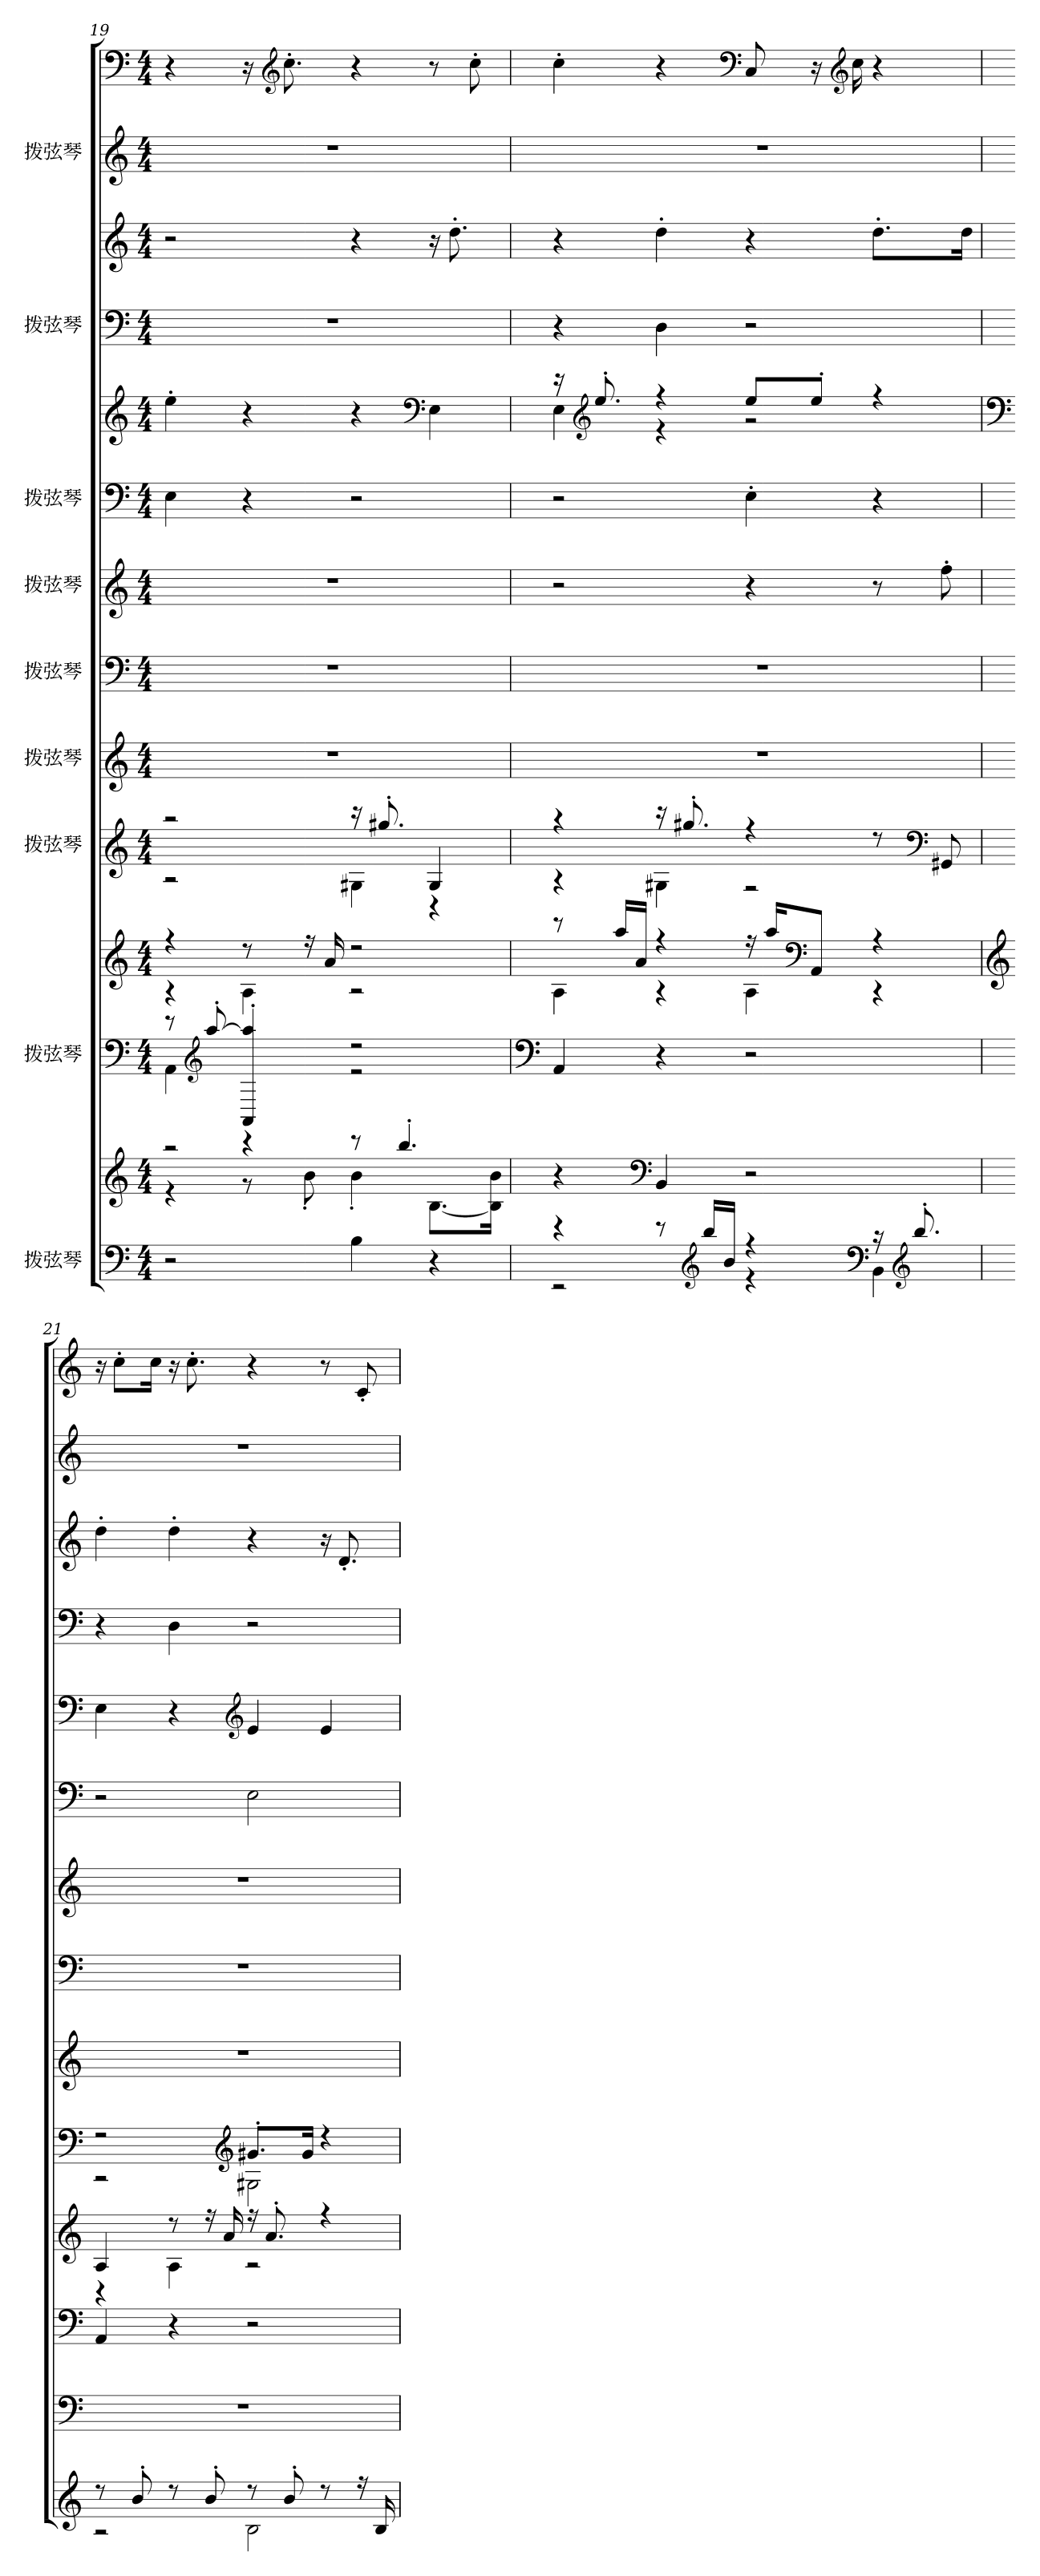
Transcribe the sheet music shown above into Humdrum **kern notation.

**kern	**kern	**kern	**kern	**kern	**kern	**kern	**kern	**kern	**kern	**kern	**kern	**kern	**kern
*part9	*part9	*part8	*part8	*part7	*part6	*part5	*part4	*part3	*part3	*part2	*part2	*part1	*part1
*staff14	*staff13	*staff12	*staff11	*staff10	*staff9	*staff8	*staff7	*staff6	*staff5	*staff4	*staff3	*staff2	*staff1
*I"拨弦琴	*	*I"拨弦琴	*	*I"拨弦琴	*I"拨弦琴	*I"拨弦琴	*I"拨弦琴	*I"拨弦琴	*	*I"拨弦琴	*	*I"拨弦琴	*
!!LO:PB:g=z
*clefF4	*clefG2	*clefF4	*clefG2	*clefG2	*clefG2	*clefF4	*clefG2	*clefF4	*clefG2	*clefF4	*clefG2	*clefG2	*clefF4
*k[]	*k[]	*k[]	*k[]	*k[]	*k[]	*k[]	*k[]	*k[]	*k[]	*k[]	*k[]	*k[]	*k[]
*M4/4	*M4/4	*M4/4	*M4/4	*M4/4	*M4/4	*M4/4	*M4/4	*M4/4	*M4/4	*M4/4	*M4/4	*M4/4	*M4/4
=19	=19	=19	=19	=19	=19	=19	=19	=19	=19	=19	=19	=19	=19
*	*^	*^	*^	*^	*	*	*	*	*	*	*	*	*
2r	2r	4r	8r	4AA\	4r	4r	2r	2r	1r	1r	1r	4E\	4ee'\	1r	2r	1r	4r
*	*	*	*clefG2	*	*	*	*	*	*	*	*	*	*	*	*	*	*
.	.	.	[8aa'/	.	.	.	.	.	.	.	.	.	.	.	.	.	.
.	.	8r	4AA/' 4aa/]'	4r	8r	4A\	.	.	.	.	.	4r	4r	.	.	.	16r
*	*	*	*	*	*	*	*	*	*	*	*	*	*	*	*	*	*clefG2
.	.	.	.	.	.	.	.	.	.	.	.	.	.	.	.	.	8.cc'\
.	.	8b'\	.	.	16r	.	.	.	.	.	.	.	.	.	.	.	.
.	.	.	.	.	16a/	.	.	.	.	.	.	.	.	.	.	.	.
4B\	8r	4b'\	2r	2r	2r	2r	16r	4G#X\	.	.	.	2r	4r	.	4r	.	4r
.	.	.	.	.	.	.	8.gg#X'/	.	.	.	.	.	.	.	.	.	.
.	4.bb'/	.	.	.	.	.	.	.	.	.	.	.	.	.	.	.	.
*	*	*	*	*	*	*	*	*	*	*	*	*	*clefF4	*	*	*	*
4r	.	[8.B\L	.	.	.	.	4G#/	4r	.	.	.	.	4E\	.	16r	.	8r
.	.	.	.	.	.	.	.	.	.	.	.	.	.	.	8.dd'\	.	.
.	.	.	.	.	.	.	.	.	.	.	.	.	.	.	.	.	8cc'\
.	.	16B\] 16b\Jk	.	.	.	.	.	.	.	.	.	.	.	.	.	.	.
*	*v	*v	*	*	*	*	*	*	*	*	*	*	*	*	*	*	*
*	*	*v	*v	*	*	*	*	*	*	*	*	*	*	*	*	*
!!LO:PB:g=z
=20	=20	=20	=20	=20	=20	=20	=20	=20	=20	=20	=20	=20	=20	=20	=20
*	*	*clefF4	*	*	*	*	*	*	*	*	*	*	*	*	*
*^	*	*	*	*	*	*	*	*	*	*	*^	*	*	*	*
4r	2r	4r	4AA/	8r	4A\	4r	4r	1r	1r	2r	2r	16r	4E\	4r	4r	1r	4cc'\
*	*	*	*	*	*	*	*	*	*	*	*	*clefG2	*	*	*	*	*
.	.	.	.	.	.	.	.	.	.	.	.	8.ee'/	.	.	.	.	.
.	.	.	.	16aa/LL	.	.	.	.	.	.	.	.	.	.	.	.	.
.	.	.	.	16a/JJ	.	.	.	.	.	.	.	.	.	.	.	.	.
*	*	*clefF4	*	*	*	*	*	*	*	*	*	*	*	*	*	*	*
8r	.	4BB/	4r	4r	4r	16r	4G#X\	.	.	.	.	4r	4r	4D\	4dd'\	.	4r
.	.	.	.	.	.	8.gg#X'/	.	.	.	.	.	.	.	.	.	.	.
*clefG2	*	*	*	*	*	*	*	*	*	*	*	*	*	*	*	*	*
16bb/LL	.	.	.	.	.	.	.	.	.	.	.	.	.	.	.	.	.
16b/JJ	.	.	.	.	.	.	.	.	.	.	.	.	.	.	.	.	.
*	*	*	*	*	*	*	*	*	*	*	*	*	*	*	*	*	*clefF4
4r	4r	2r	2r	16r	4A\	4r	2r	.	.	4r	4E'\	8ee/L	2r	2r	4r	.	8C/
.	.	.	.	16aa/KL	.	.	.	.	.	.	.	.	.	.	.	.	.
*	*	*	*	*clefF4	*	*	*	*	*	*	*	*	*	*	*	*	*
.	.	.	.	8AA/J	.	.	.	.	.	.	.	8ee'/J	.	.	.	.	16r
*	*	*	*	*	*	*	*	*	*	*	*	*	*	*	*	*	*clefG2
.	.	.	.	.	.	.	.	.	.	.	.	.	.	.	.	.	16cc\
*clefF4	*	*	*	*	*	*	*	*	*	*	*	*	*	*	*	*	*
16r	4BB\	.	.	4r	4r	8r	.	.	.	8r	4r	4r	.	.	8.dd'\L	.	4r
*clefG2	*	*	*	*	*	*	*	*	*	*	*	*	*	*	*	*	*
8.bb'/	.	.	.	.	.	.	.	.	.	.	.	.	.	.	.	.	.
*	*	*	*	*	*	*clefF4	*	*	*	*	*	*	*	*	*	*	*
.	.	.	.	.	.	8GG#X/	.	.	.	8ff'\	.	.	.	.	.	.	.
.	.	.	.	.	.	.	.	.	.	.	.	.	.	.	16dd\Jk	.	.
*	*	*	*	*	*	*	*	*	*	*	*	*v	*v	*	*	*	*
=21	=21	=21	=21	=21	=21	=21	=21	=21	=21	=21	=21	=21	=21	=21	=21	=21
*	*	*	*	*clefG2	*	*	*	*	*	*	*	*clefF4	*	*	*	*
8r	2r	1r	4AA/	4A/	4r	2r	2r	1r	1r	1r	2r	4E\	4r	4dd'\	1r	16r
.	.	.	.	.	.	.	.	.	.	.	.	.	.	.	.	8cc'\L
8b'/	.	.	.	.	.	.	.	.	.	.	.	.	.	.	.	.
.	.	.	.	.	.	.	.	.	.	.	.	.	.	.	.	16cc\Jk
8r	.	.	4r	8r	4A\	.	.	.	.	.	.	4r	4D\	4dd'\	.	16r
.	.	.	.	.	.	.	.	.	.	.	.	.	.	.	.	8.cc'\
8b'/	.	.	.	16r	.	.	.	.	.	.	.	.	.	.	.	.
.	.	.	.	16a/	.	.	.	.	.	.	.	.	.	.	.	.
*	*	*	*	*	*	*clefG2	*	*	*	*	*	*clefG2	*	*	*	*
8r	2B\	.	2r	16r	2r	8.g#X'/L	2G#X\	.	.	.	2E\	4e/	2r	4r	.	4r
.	.	.	.	8.a'/	.	.	.	.	.	.	.	.	.	.	.	.
8b'/	.	.	.	.	.	.	.	.	.	.	.	.	.	.	.	.
.	.	.	.	.	.	16g#/Jk	.	.	.	.	.	.	.	.	.	.
8r	.	.	.	4r	.	4r	.	.	.	.	.	4e/	.	16r	.	8r
.	.	.	.	.	.	.	.	.	.	.	.	.	.	8.d'/	.	.
16r	.	.	.	.	.	.	.	.	.	.	.	.	.	.	.	8c'/
16B/	.	.	.	.	.	.	.	.	.	.	.	.	.	.	.	.
*	*	*	*	*v	*v	*	*	*	*	*	*	*	*	*	*	*
*v	*v	*	*	*	*v	*v	*	*	*	*	*	*	*	*	*
=	=	=	=	=	=	=	=	=	=	=	=	=	=
*-	*-	*-	*-	*-	*-	*-	*-	*-	*-	*-	*-	*-	*-
